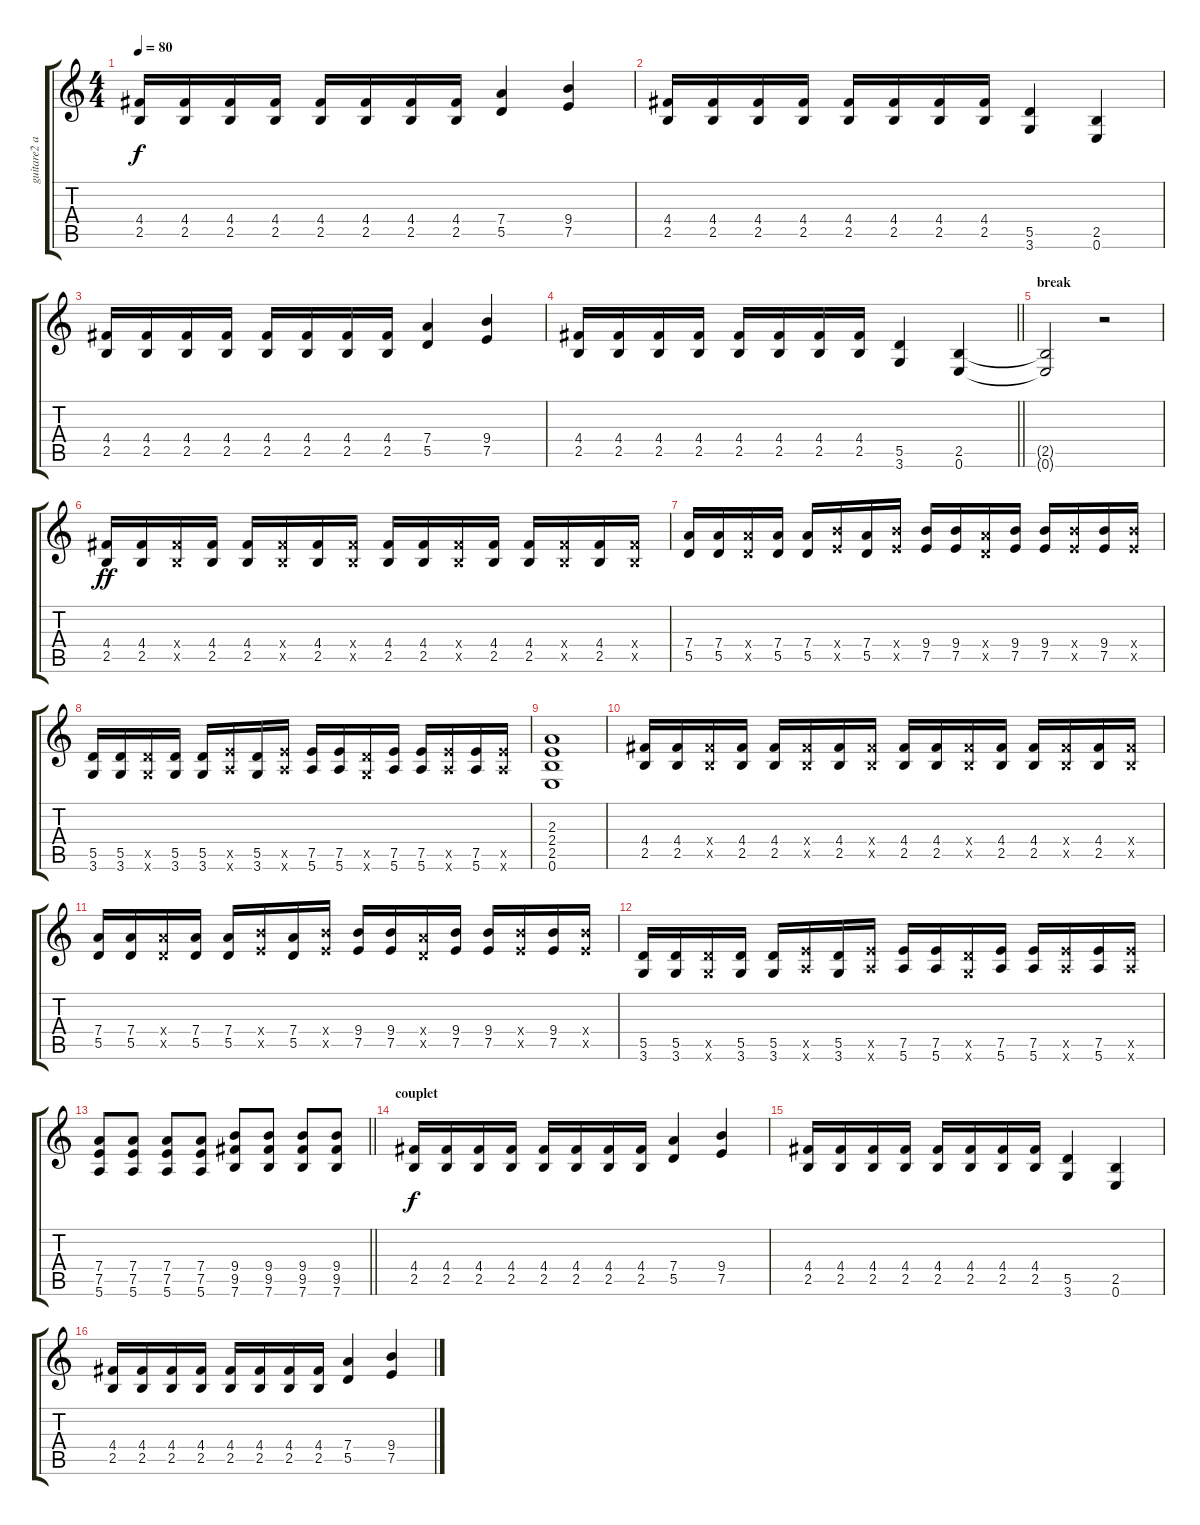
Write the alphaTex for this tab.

\track ("guitare2 alice" "guitare2 a") {instrument distortionguitar}
\staff {score tabs}
\tuning (E4 B3 G3 D3 A2 E2) {hide}
\ts (4 4)
\tempo 80
\clef g2
\ks c
(4.4 2.5).16{dy f} (4.4 2.5).16 (4.4 2.5).16 (4.4 2.5).16 (4.4 2.5).16 (4.4 2.5).16 (4.4 2.5).16 (4.4 2.5).16 (7.4 5.5).4 (9.4 7.5).4 |
(4.4 2.5).16 (4.4 2.5).16 (4.4 2.5).16 (4.4 2.5).16 (4.4 2.5).16 (4.4 2.5).16 (4.4 2.5).16 (4.4 2.5).16 (5.5 3.6).4 (2.5 0.6).4 |
(4.4 2.5).16 (4.4 2.5).16 (4.4 2.5).16 (4.4 2.5).16 (4.4 2.5).16 (4.4 2.5).16 (4.4 2.5).16 (4.4 2.5).16 (7.4 5.5).4 (9.4 7.5).4 |
\barLineRight lightlight
(4.4 2.5).16 (4.4 2.5).16 (4.4 2.5).16 (4.4 2.5).16 (4.4 2.5).16 (4.4 2.5).16 (4.4 2.5).16 (4.4 2.5).16 (5.5 3.6).4 (2.5 0.6).4 |
\section ("" "break")
(2.5{t} 0.6{t}).2 r.2 |
(4.4 2.5).16{dy ff} (4.4 2.5).16 (4.4{x} 2.5{x}).16 (4.4 2.5).16 (4.4 2.5).16 (4.4{x} 2.5{x}).16 (4.4 2.5).16 (4.4{x} 2.5{x}).16 (4.4 2.5).16 (4.4 2.5).16 (4.4{x} 2.5{x}).16 (4.4 2.5).16 (4.4 2.5).16 (4.4{x} 2.5{x}).16 (4.4 2.5).16 (4.4{x} 2.5{x}).16 |
(7.4 5.5).16 (7.4 5.5).16 (7.4{x} 5.5{x}).16 (7.4 5.5).16 (7.4 5.5).16 (9.4{x} 7.5{x}).16 (7.4 5.5).16 (9.4{x} 7.5{x}).16 (9.4 7.5).16 (9.4 7.5).16 (7.4{x} 5.5{x}).16 (9.4 7.5).16 (9.4 7.5).16 (9.4{x} 7.5{x}).16 (9.4 7.5).16 (9.4{x} 7.5{x}).16 |
(5.5 3.6).16 (5.5 3.6).16 (5.5{x} 3.6{x}).16 (5.5 3.6).16 (5.5 3.6).16 (7.5{x} 5.6{x}).16 (5.5 3.6).16 (7.5{x} 5.6{x}).16 (7.5 5.6).16 (7.5 5.6).16 (5.5{x} 3.6{x}).16 (7.5 5.6).16 (7.5 5.6).16 (7.5{x} 5.6{x}).16 (7.5 5.6).16 (7.5{x} 5.6{x}).16 |
(2.3 2.4 2.5 0.6).1 |
(4.4 2.5).16 (4.4 2.5).16 (4.4{x} 2.5{x}).16 (4.4 2.5).16 (4.4 2.5).16 (4.4{x} 2.5{x}).16 (4.4 2.5).16 (4.4{x} 2.5{x}).16 (4.4 2.5).16 (4.4 2.5).16 (4.4{x} 2.5{x}).16 (4.4 2.5).16 (4.4 2.5).16 (4.4{x} 2.5{x}).16 (4.4 2.5).16 (4.4{x} 2.5{x}).16 |
(7.4 5.5).16 (7.4 5.5).16 (7.4{x} 5.5{x}).16 (7.4 5.5).16 (7.4 5.5).16 (9.4{x} 7.5{x}).16 (7.4 5.5).16 (9.4{x} 7.5{x}).16 (9.4 7.5).16 (9.4 7.5).16 (7.4{x} 5.5{x}).16 (9.4 7.5).16 (9.4 7.5).16 (9.4{x} 7.5{x}).16 (9.4 7.5).16 (9.4{x} 7.5{x}).16 |
(5.5 3.6).16 (5.5 3.6).16 (5.5{x} 3.6{x}).16 (5.5 3.6).16 (5.5 3.6).16 (7.5{x} 5.6{x}).16 (5.5 3.6).16 (7.5{x} 5.6{x}).16 (7.5 5.6).16 (7.5 5.6).16 (5.5{x} 3.6{x}).16 (7.5 5.6).16 (7.5 5.6).16 (7.5{x} 5.6{x}).16 (7.5 5.6).16 (7.5{x} 5.6{x}).16 |
\barLineRight lightlight
(7.4 7.5 5.6).8 (7.4 7.5 5.6).8 (7.4 7.5 5.6).8 (7.4 7.5 5.6).8 (9.4 9.5 7.6).8 (9.4 9.5 7.6).8 (9.4 9.5 7.6).8 (9.4 9.5 7.6).8 |
\section ("" "couplet")
(4.4 2.5).16{dy f} (4.4 2.5).16 (4.4 2.5).16 (4.4 2.5).16 (4.4 2.5).16 (4.4 2.5).16 (4.4 2.5).16 (4.4 2.5).16 (7.4 5.5).4 (9.4 7.5).4 |
(4.4 2.5).16 (4.4 2.5).16 (4.4 2.5).16 (4.4 2.5).16 (4.4 2.5).16 (4.4 2.5).16 (4.4 2.5).16 (4.4 2.5).16 (5.5 3.6).4 (2.5 0.6).4 |
(4.4 2.5).16 (4.4 2.5).16 (4.4 2.5).16 (4.4 2.5).16 (4.4 2.5).16 (4.4 2.5).16 (4.4 2.5).16 (4.4 2.5).16 (7.4 5.5).4 (9.4 7.5).4
